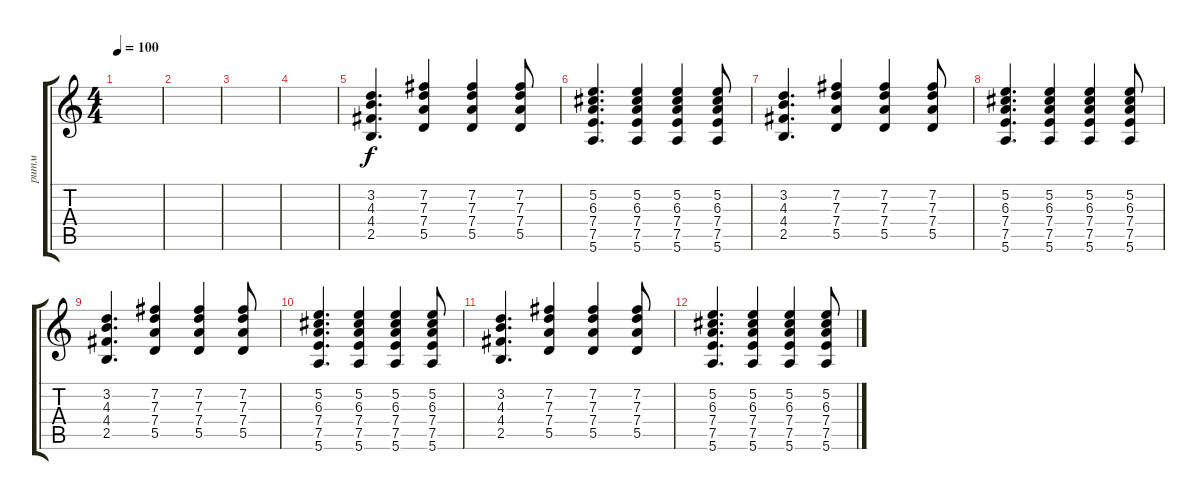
\track ("ритм" "ритм") {instrument acousticguitarsteel}
\staff {score tabs}
\tuning (E4 B3 G3 D3 A2 E2) {hide}
\ts (4 4)
\tempo 100
\clef g2
\ks c
|
|
|
|
(3.2 4.3 4.4 2.5).4{d} (7.2 7.3 7.4 5.5).4 (7.2 7.3 7.4 5.5).4 (7.2 7.3 7.4 5.5).8 |
(5.2 6.3 7.4 7.5 5.6).4{d} (5.2 6.3 7.4 7.5 5.6).4 (5.2 6.3 7.4 7.5 5.6).4 (5.2 6.3 7.4 7.5 5.6).8 |
(3.2 4.3 4.4 2.5).4{d} (7.2 7.3 7.4 5.5).4 (7.2 7.3 7.4 5.5).4 (7.2 7.3 7.4 5.5).8 |
(5.2 6.3 7.4 7.5 5.6).4{d} (5.2 6.3 7.4 7.5 5.6).4 (5.2 6.3 7.4 7.5 5.6).4 (5.2 6.3 7.4 7.5 5.6).8 |
(3.2 4.3 4.4 2.5).4{d} (7.2 7.3 7.4 5.5).4 (7.2 7.3 7.4 5.5).4 (7.2 7.3 7.4 5.5).8 |
(5.2 6.3 7.4 7.5 5.6).4{d} (5.2 6.3 7.4 7.5 5.6).4 (5.2 6.3 7.4 7.5 5.6).4 (5.2 6.3 7.4 7.5 5.6).8 |
(3.2 4.3 4.4 2.5).4{d} (7.2 7.3 7.4 5.5).4 (7.2 7.3 7.4 5.5).4 (7.2 7.3 7.4 5.5).8 |
(5.2 6.3 7.4 7.5 5.6).4{d} (5.2 6.3 7.4 7.5 5.6).4 (5.2 6.3 7.4 7.5 5.6).4 (5.2 6.3 7.4 7.5 5.6).8
